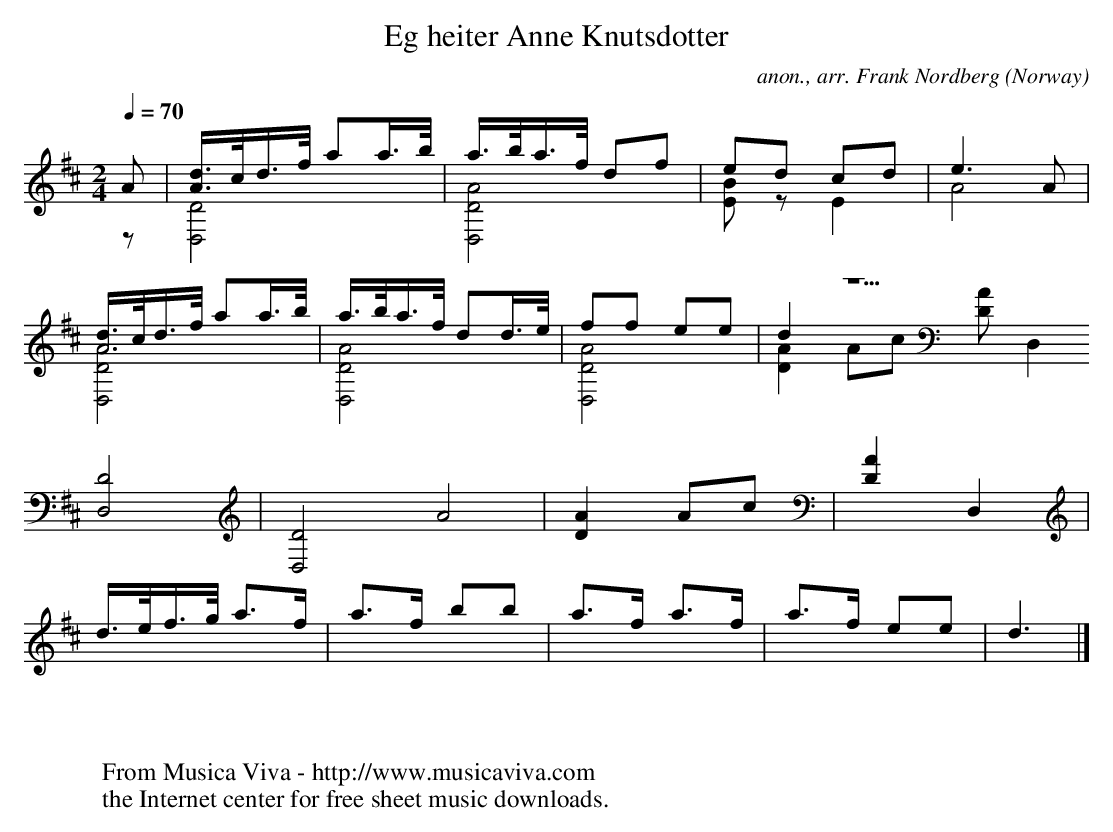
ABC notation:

X:1
T:Eg heiter Anne Knutsdotter
C:anon., arr. Frank Nordberg
O:Norway
V:1 Program 1 25 up %Acoustic guitar
V:2 Program 1 25 merge down %Acoustic guitar
M:2/4
L:1/16
Q:1/4=70
K:D
V:1
A2|[A3/d3/]c/d>f a2a>b|a>ba>f d2f2|e2d2 c2d2|e6A2|
V:2
z2|[D,8D8]|[D,8D8A8]|[E2B2]z2 E4|A8|
V:1
[A3/d3/]c/d>f a2a>b|a>ba>f d2d>e|f2f2 e2e2|d4z26
[D,8D8]|[D,8D8]A8|[D4A4]A2c2|[D4A4]D,4|
V:1
d>ef>g a3f|a3f b2b2|a3f a3f|a3f e2e2|d6|]
V:2
[D,8D8A8]|[D,8D8A8]|[D,8D8A8]|[D4A4]A2c2|[D2A2]D,4|]
W:
W:
W:  From Musica Viva - http://www.musicaviva.com
W:  the Internet center for free sheet music downloads.
